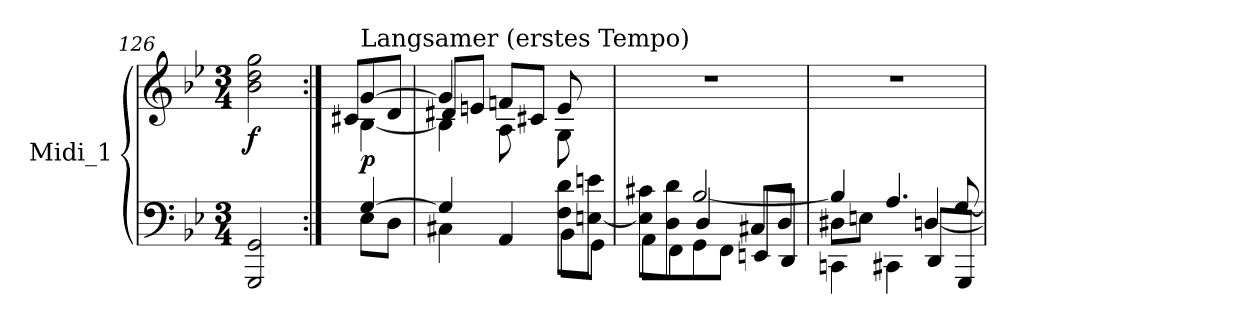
**kern	**kern	**dynam
*part1	*part1	*part1
*staff2	*staff1	*staff1/2
*I"Midi_1	*	*
*clefF4	*clefG2	*
*k[b-e-]	*k[b-e-]	*
*B-:	*B-:	*
*M3/4	*M3/4	*
=126	=126	=126
*	*^	*
!	!	!	!LO:DY:b
2GGG/ 2GG/	2b-\ 2dd\ 2gg\	2ryy	f
!!LO:LB:g=z
=127:|!	=127:|!	=127:|!	=127:|!
*^	*	*^	*
*	*^	*	*	*	*
!	!	!	!LO:TX:a:t=Langsamer (erstes Tempo)	!	!	!
!	!	!	!	!	!	!LO:DY:b
[4G/	8E-\L	4ryy	[4g/	[4B-\	8c#X/L	p
.	8D\J	.	.	.	8d/J	.
=128	=128	=128	=128	=128	=128	=128
*	*	*^	*	*	*	*
4ryy	4G/]	4C#X\	2ryy	4g/]	4B-\]	8d#X/L	.
.	.	.	.	.	.	8en/J	.
4ryy	4AA/	4ryy	.	8fni/L	8A\	2ryy	.
.	.	.	.	8c#X/J	8ryy	.	.
4ryy	8F\ 8d\L	8BB-\L	4ryy	8e/	8G\	.	.
.	[8En\ 8en\J	8GG\J	.	8ryy	8ryy	.	.
*	*	*	*	*	*v	*v	*
=129	=129	=129	=129	=129	=129	=129
2ryy	8E\] 8c#X\L	8AA\L	4ryy	2.r	2ryy	.
.	8D\ 8d\J	8FF\	.	.	.	.
.	[2B-/	8GG\	4D/	.	.	.
.	.	8FF\J	.	.	.	.
4ryy	.	8EEn/L	8C#X/L	.	4ryy	.
.	.	8DD/J	8D/J	.	.	.
=130	=130	=130	=130	=130	=130	=130
2ryy	4B-/]	4CCni\	8D#X\L	2.r	2ryy	.
.	.	.	8En\J	.	.	.
.	4.A/	4CC#X\	4ryy	.	.	.
4ryy	.	8DD/L	[4Dn/	.	4ryy	.
.	[8G/	8GGG/J	.	.	.	.
*v	*v	*v	*v	*	*	*
*	*v	*v	*
=	=	=
*-	*-	*-
